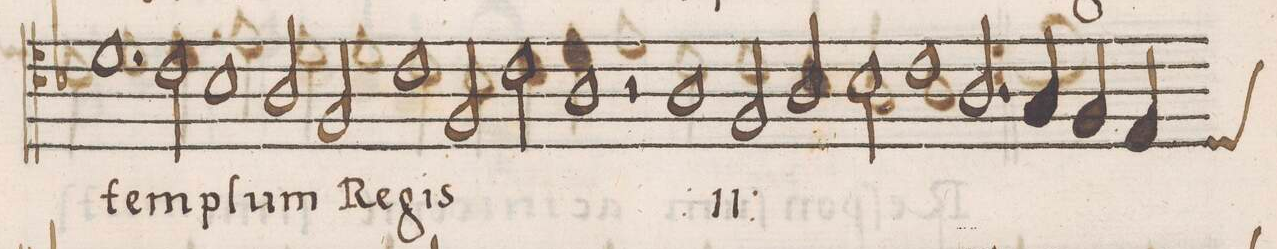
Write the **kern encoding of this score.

**kern	**text
*I"ALTVS	*
*clefC4	*
*k[b-]	*
*met(C|)	*
*M2/1	*
1.d	tem-
=120-	=120-
2c\	.
1B-	.
=121-	=121-
2A/	-plum
2F/	.
1c	Re-
=122-	=122-
2F/	-gis
2c\	.
1A	.
=123-	=123-
*	*ij
2r	.
1A	in
2F/	tem-
=124-	=124-
2A/	.
2B-\	.
1c	-plum
=125-	=125-
2.A/	Re-
4G/	.
4F/	.
*custos:D	*
4E/	.
*-	*-
